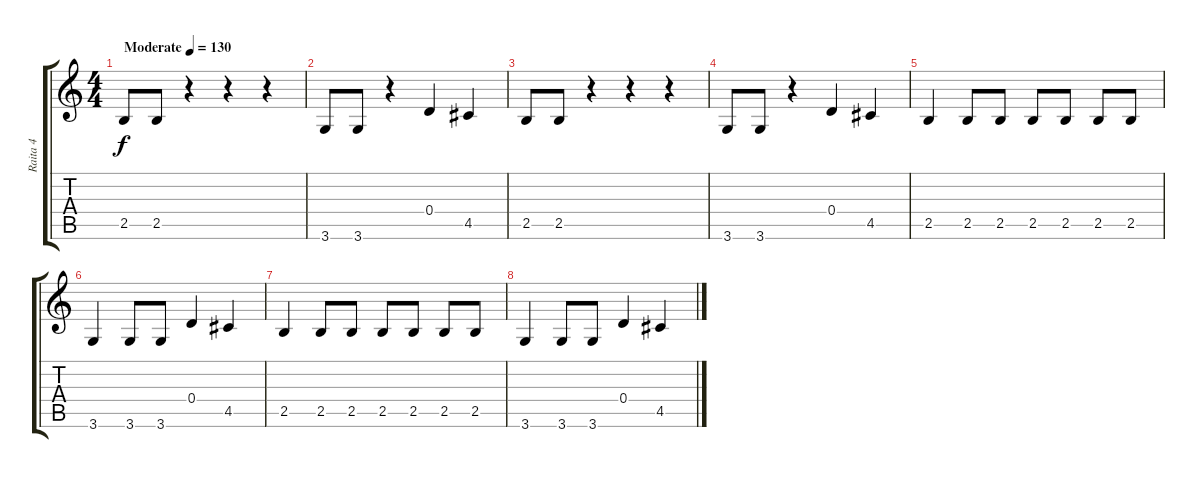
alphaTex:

\track ("Raita 4" "Raita 4") {instrument electricbasspick}
\staff {score tabs}
\tuning (E4 B3 G3 D3 A2 E2) {hide}
\ts (4 4)
\tempo (130 "Moderate")
\clef g2
\ks c
2.5.8{dy f instrument electricbasspick} 2.5.8 r.4 r.4 r.4 |
3.6.8 3.6.8 r.4 0.4.4 4.5.4 |
2.5.8 2.5.8 r.4 r.4 r.4 |
3.6.8 3.6.8 r.4 0.4.4 4.5.4 |
2.5.4 2.5.8 2.5.8 2.5.8 2.5.8 2.5.8 2.5.8 |
3.6.4 3.6.8 3.6.8 0.4.4 4.5.4 |
2.5.4 2.5.8 2.5.8 2.5.8 2.5.8 2.5.8 2.5.8 |
3.6.4 3.6.8 3.6.8 0.4.4 4.5.4
